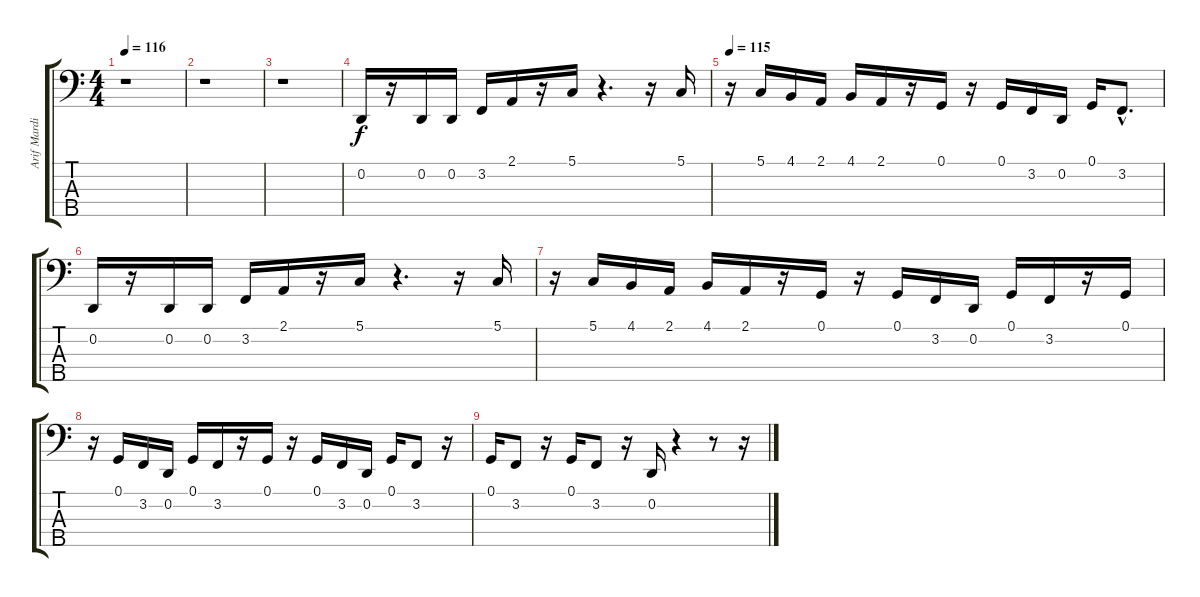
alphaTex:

\track ("Arif Mardin" "Arif Mardi") {instrument baritonesax}
\staff {score tabs}
\tuning (G2 D2 A1 E1 B0) {hide}
\ts (4 4)
\tempo 116
\clef f4
\ks c
r.1{dy f} |
r.1 |
r.1 |
0.2.16 r.16 0.2.16 0.2.16 3.2.16 2.1.16 r.16 5.1.16 r.4{d} r.16 5.1.16 |
\tempo 115
r.16 5.1.16 4.1.16 2.1.16 4.1.16 2.1.16 r.16 0.1.16 r.16 0.1.16 3.2.16 0.2.16 0.1.16 3.2{hac}.8{d} |
0.2.16 r.16 0.2.16 0.2.16 3.2.16 2.1.16 r.16 5.1.16 r.4{d} r.16 5.1.16 |
r.16 5.1.16 4.1.16 2.1.16 4.1.16 2.1.16 r.16 0.1.16 r.16 0.1.16 3.2.16 0.2.16 0.1.16 3.2.16 r.16 0.1.16 |
r.16 0.1.16 3.2.16 0.2.16 0.1.16 3.2.16 r.16 0.1.16 r.16 0.1.16 3.2.16 0.2.16 0.1.16 3.2.8 r.16 |
0.1.16 3.2.8 r.16 0.1.16 3.2.8 r.16 0.2.16 r.4 r.8 r.16
